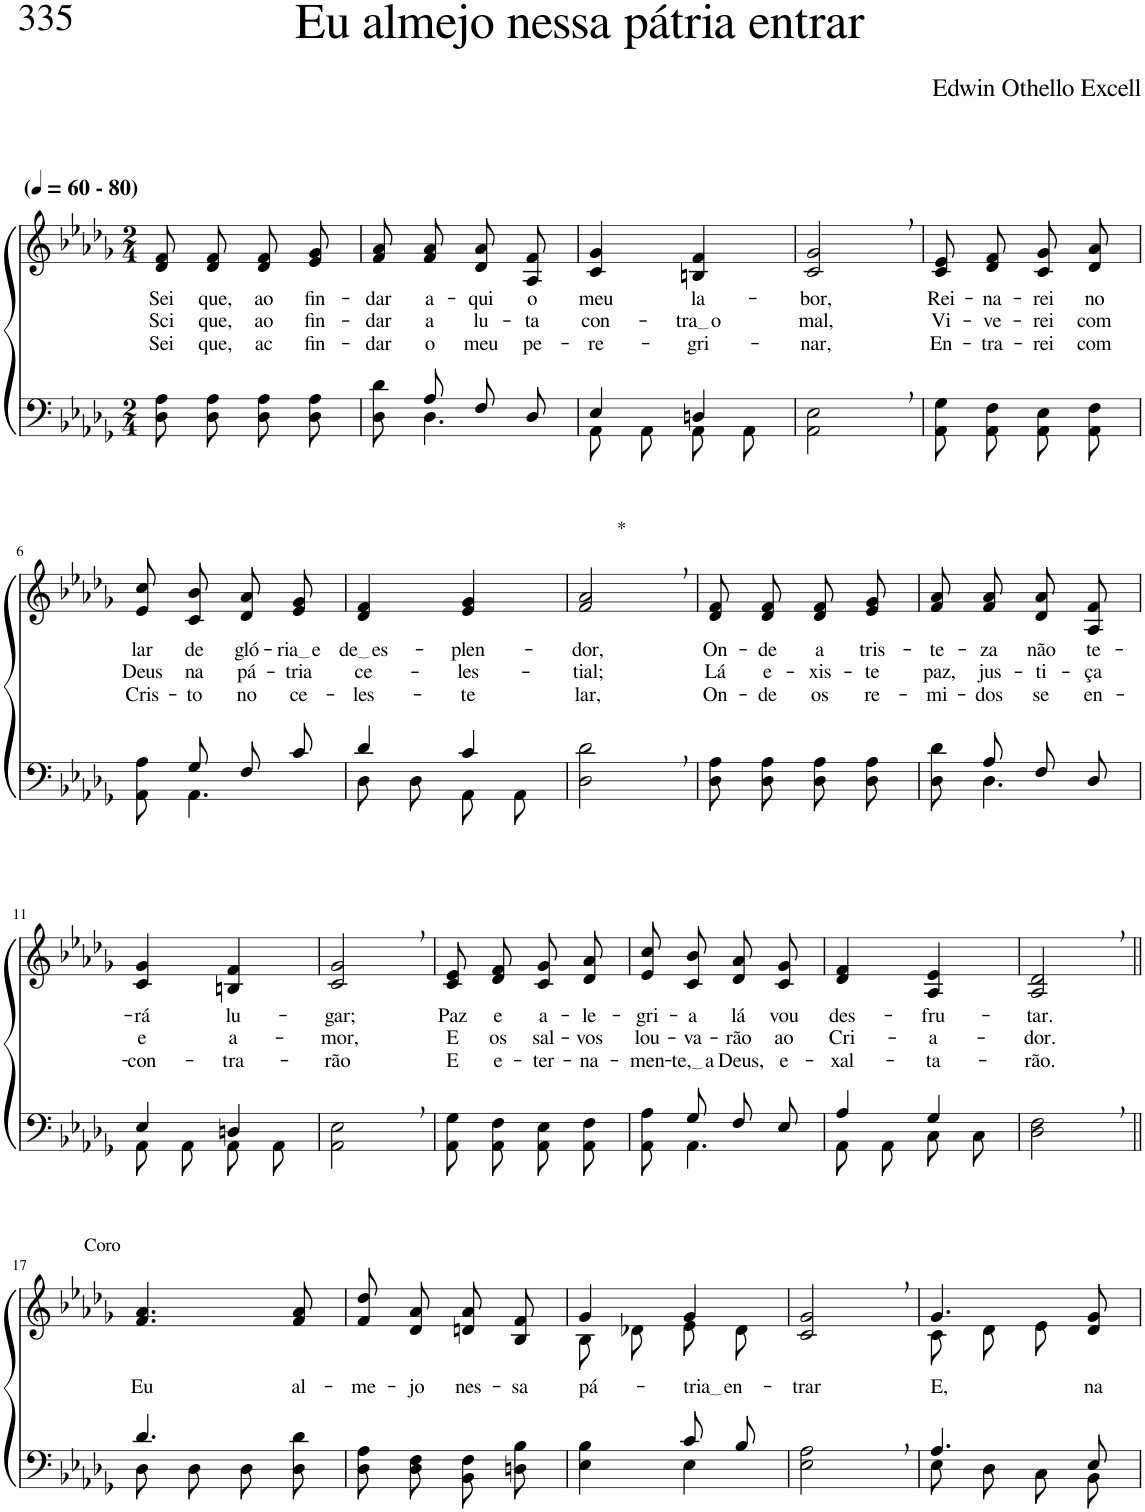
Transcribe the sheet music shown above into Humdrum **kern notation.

**kern	**kern	**text	**text	**text
*part2	*part1	*part1	*part1	*part1
*staff2	*staff1	*staff1	*staff1	*staff1
*I"Parte III e IV	*I"Parte I e II	*	*	*
*clefF4	*clefG2	*	*	*
*Trd-1c-2	*Trd-1c-2	*	*	*
*k[b-e-a-d-g-]	*k[b-e-a-d-g-]	*	*	*
*M2/4	*M2/4	*	*	*
*MM60	*MM60	*	*	*
=1	=1	=1	=1	=1
!	!LO:TX:a:B:t=(	!	!	!
!	!LO:TX:a:B:t=- 80)	!	!	!
!	!	!LO:LY:b	!LO:LY:b	!LO:LY:b
8D-\ 8A-\L	8d-/ 8f/L	Sei	Sci	Sei
!	!	!LO:LY:b	!LO:LY:b	!LO:LY:b
8D-\ 8A-\J	8d-/ 8f/J	que,	que,	que,
!	!	!LO:LY:b	!LO:LY:b	!LO:LY:b
8D-\ 8A-\L	8d-/ 8f/L	ao	ao	ac
!	!	!LO:LY:b	!LO:LY:b	!LO:LY:b
8D-\ 8A-\J	8e-/ 8g-/J	fin-	fin-	fin-
=2	=2	=2	=2	=2
*^	*	*	*	*
!	!	!	!LO:LY:b	!LO:LY:b	!LO:LY:b
8ryy	8D-\ 8d-\	8f/ 8a-/L	-dar	-dar	-dar
!	!	!	!LO:LY:b	!LO:LY:b	!LO:LY:b
8A-/	4.D-\	8f/ 8a-/J	a-	a	o
!	!	!	!LO:LY:b	!LO:LY:b	!LO:LY:b
8F/L	.	8d-/ 8a-/L	-qui	lu-	meu
!	!	!	!LO:LY:b	!LO:LY:b	!LO:LY:b
8D-/J	.	8A-/ 8f/J	o	-ta	pe-
=3	=3	=3	=3	=3	=3
!	!	!	!LO:LY:b	!LO:LY:b	!LO:LY:b
4E-/	8AA-\L	4c/ 4g-/	meu	con-	-re-
.	8AA-\J	.	.	.	.
!	!	!	!LO:LY:b	!LO:LY:b	!LO:LY:b
4Dn/	8AA-\L	4Bn/ 4f/	la-	tra o	-gri-
.	8AA-\J	.	.	.	.
=4	=4	=4	=4	=4	=4
!	!	!	!LO:LY:b	!LO:LY:b	!LO:LY:b
*v	*v	*	*	*	*
2AA-\, 2E-\,	2c/, 2g-/,	-bor,	mal,	-nar,
=5	=5	=5	=5	=5
!	!	!LO:LY:b	!LO:LY:b	!LO:LY:b
8AA-/ 8G-/L	8c/ 8e-/L	Rei-	Vi-	En-
!	!	!LO:LY:b	!LO:LY:b	!LO:LY:b
8AA-/ 8F/J	8d-/ 8f/J	-na-	-ve-	-tra-
!	!	!LO:LY:b	!LO:LY:b	!LO:LY:b
8AA-/ 8E-/L	8c/ 8g-/L	-rei	-rei	-rei
!	!	!LO:LY:b	!LO:LY:b	!LO:LY:b
8AA-/ 8F/J	8d-/ 8a-/J	no	com	com
!!LO:LB:g=z
=6	=6	=6	=6	=6
*^	*	*	*	*
!	!	!	!LO:LY:b	!LO:LY:b	!LO:LY:b
8ryy	8AA-\ 8A-\	8e-/ 8cc/L	lar	Deus	Cris-
!	!	!	!LO:LY:b	!LO:LY:b	!LO:LY:b
8G-/	4.AA-\	8c/ 8b-/J	de	na	-to
!	!	!	!LO:LY:b	!LO:LY:b	!LO:LY:b
8F/L	.	8d-/ 8a-/L	gló-	pá-	no
!	!	!	!LO:LY:b	!LO:LY:b	!LO:LY:b
8c/J	.	8e-/ 8g-/J	ria e	-tria	ce-
=7	=7	=7	=7	=7	=7
!	!	!	!LO:LY:b	!LO:LY:b	!LO:LY:b
4d-/	8D-\L	4d-/ 4f/	de es	ce-	-les-
.	8D-\J	.	.	.	.
!	!	!	!LO:LY:b	!LO:LY:b	!LO:LY:b
4c/	8AA-\L	4e-/ 4g-/	-plen-	-les-	-te
.	8AA-\J	.	.	.	.
=8	=8	=8	=8	=8	=8
!	!	!LO:TX:a:t=*	!	!	!
!	!	!	!LO:LY:b	!LO:LY:b	!LO:LY:b
*v	*v	*	*	*	*
2D-\, 2d-\,	2f/, 2a-/,	-dor,	-tial;	lar,
=9	=9	=9	=9	=9
!	!	!LO:LY:b	!LO:LY:b	!LO:LY:b
8D-\ 8A-\L	8d-/ 8f/L	On-	Lá	On-
!	!	!LO:LY:b	!LO:LY:b	!LO:LY:b
8D-\ 8A-\J	8d-/ 8f/J	-de	e-	-de
!	!	!LO:LY:b	!LO:LY:b	!LO:LY:b
8D-\ 8A-\L	8d-/ 8f/L	a	-xis-	os
!	!	!LO:LY:b	!LO:LY:b	!LO:LY:b
8D-\ 8A-\J	8e-/ 8g-/J	tris-	-te	re-
=10	=10	=10	=10	=10
*^	*	*	*	*
!	!	!	!LO:LY:b	!LO:LY:b	!LO:LY:b
8ryy	8D-\ 8d-\	8f/ 8a-/L	-te-	paz,	-mi-
!	!	!	!LO:LY:b	!LO:LY:b	!LO:LY:b
8A-/	4.D-\	8f/ 8a-/J	-za	jus-	-dos
!	!	!	!LO:LY:b	!LO:LY:b	!LO:LY:b
8F/L	.	8d-/ 8a-/L	não	-ti-	se
!	!	!	!LO:LY:b	!LO:LY:b	!LO:LY:b
8D-/J	.	8A-/ 8f/J	te-	-ça	en-
!!LO:LB:g=z
=11	=11	=11	=11	=11	=11
!	!	!	!LO:LY:b	!LO:LY:b	!LO:LY:b
4E-/	8AA-\L	4c/ 4g-/	-rá	e	-con-
.	8AA-\J	.	.	.	.
!	!	!	!LO:LY:b	!LO:LY:b	!LO:LY:b
4Dn/	8AA-\L	4Bn/ 4f/	lu-	a-	-tra-
.	8AA-\J	.	.	.	.
=12	=12	=12	=12	=12	=12
!	!	!	!LO:LY:b	!LO:LY:b	!LO:LY:b
*v	*v	*	*	*	*
2AA-\, 2E-\,	2c/, 2g-/,	-gar;	-mor,	-rão
=13	=13	=13	=13	=13
!	!	!LO:LY:b	!LO:LY:b	!LO:LY:b
8AA-/ 8G-/L	8c/ 8e-/L	Paz	E	E
!	!	!LO:LY:b	!LO:LY:b	!LO:LY:b
8AA-/ 8F/J	8d-/ 8f/J	e	os	e-
!	!	!LO:LY:b	!LO:LY:b	!LO:LY:b
8AA-/ 8E-/L	8c/ 8g-/L	a-	sal-	-ter-
!	!	!LO:LY:b	!LO:LY:b	!LO:LY:b
8AA-/ 8F/J	8d-/ 8a-/J	-le-	-vos	-na-
=14	=14	=14	=14	=14
*^	*	*	*	*
!	!	!	!LO:LY:b	!LO:LY:b	!LO:LY:b
8ryy	8AA-\ 8A-\	8e-/ 8cc/L	-gri-	lou-	-men-
!	!	!	!LO:LY:b	!LO:LY:b	!LO:LY:b
8G-/	4.AA-\	8c/ 8b-/J	-a	-va-	te, a
!	!	!	!LO:LY:b	!LO:LY:b	!LO:LY:b
8F/L	.	8d-/ 8a-/L	lá	-rão	Deus,
!	!	!	!LO:LY:b	!LO:LY:b	!LO:LY:b
8E-/J	.	8c/ 8g-/J	vou	ao	e-
=15	=15	=15	=15	=15	=15
!	!	!	!LO:LY:b	!LO:LY:b	!LO:LY:b
4A-/	8AA-\L	4d-/ 4f/	des-	Cri-	-xal-
.	8AA-\J	.	.	.	.
!	!	!	!LO:LY:b	!LO:LY:b	!LO:LY:b
4G-/	8C\L	4A-/ 4e-/	-fru-	-a-	-ta-
.	8C\J	.	.	.	.
=16	=16	=16	=16	=16	=16
!	!	!	!LO:LY:b	!LO:LY:b	!LO:LY:b
*v	*v	*	*	*	*
2D-\, 2F\,	2A-/, 2d-/,	-tar.	-dor.	-rão.
!!LO:LB:g=z
=17||	=17||	=17||	=17||	=17||
*^	*	*	*	*
!	!	!LO:TX:a:t=Coro	!	!	!
!	!	!	!LO:LY:b	!	!
4.d-/	8D-\L	4.f/ 4.a-/	Eu	.	.
.	8D-\J	.	.	.	.
.	8D-\L	.	.	.	.
!	!	!	!LO:LY:b	!	!
8ryy	8D-\ 8d-\J	8f/ 8a-/	al-	.	.
=18	=18	=18	=18	=18	=18
!	!	!	!LO:LY:b	!	!
*v	*v	*	*	*	*
8D-\ 8A-\L	8f/ 8dd-/L	-me-	.	.
!	!	!LO:LY:b	!	!
8D-\ 8F\J	8d-/ 8a-/J	-jo	.	.
!	!	!LO:LY:b	!	!
8BB-\ 8F\L	8dn/ 8a-/L	nes-	.	.
!	!	!LO:LY:b	!	!
8Dn\ 8B-\J	8B-/ 8f/J	-sa	.	.
=19	=19	=19	=19	=19
*^	*^	*	*	*
!	!	!	!	!LO:LY:b	!	!
4ryy	4E-\ 4B-\	4g-/	8B-\L	pá-	.	.
.	.	.	8d-X\J	.	.	.
!	!	!	!	!LO:LY:b	!	!
8c/L	4E-\	4g-/	8e-\L	tria en	.	.
8B-/J	.	.	8d-\J	.	.	.
*v	*v	*	*	*	*	*
=20	=20	=20	=20	=20	=20
!	!	!	!LO:LY:b	!	!
*	*v	*v	*	*	*
2E-\, 2A-\,	2c/, 2g-/,	-trar	.	.
=21	=21	=21	=21	=21
*^	*^	*	*	*
!	!	!	!	!LO:LY:b	!	!
4.A-/	8E-\L	4.g-/	8c\	E,	.	.
.	8D-\J	.	8d-\L	.	.	.
.	8C\L	.	8e-\J	.	.	.
!	!	!	!	!LO:LY:b	!	!
8E-/	8BB-\J	8d-/ 8g-/	8ryy	na	.	.
*v	*v	*	*	*	*	*
*	*v	*v	*	*	*
=	=	=	=	=
*-	*-	*-	*-	*-
